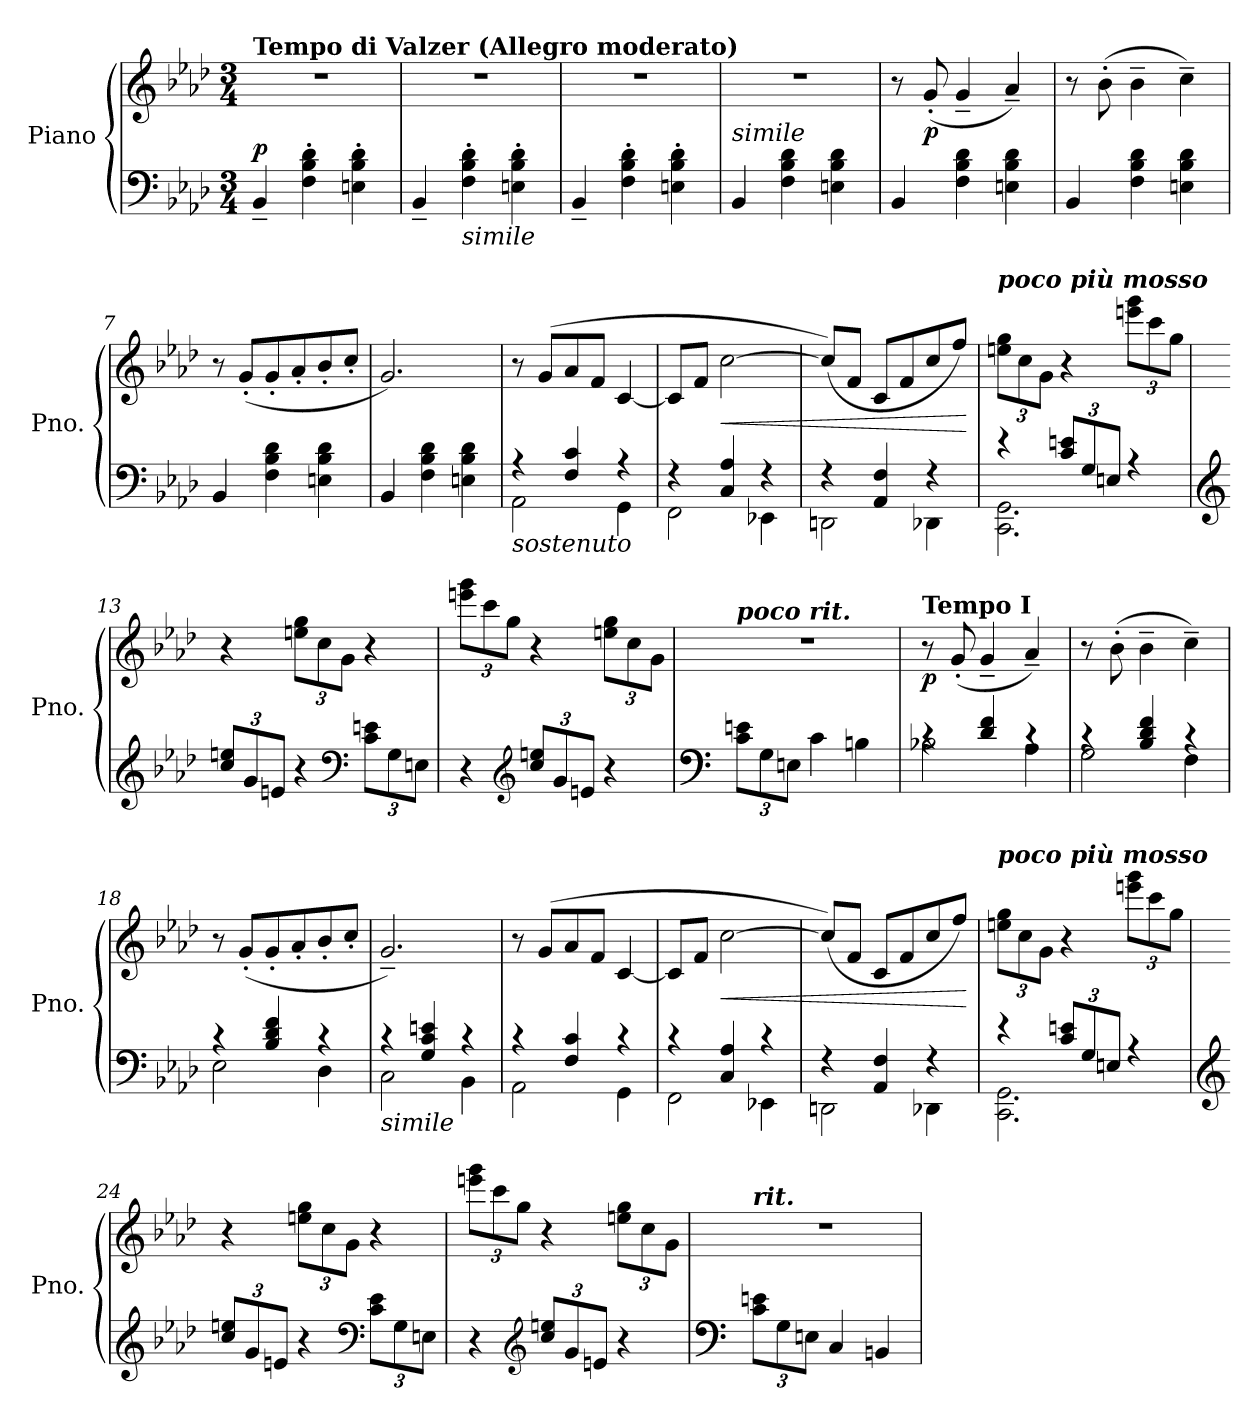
**kern	**kern	**dynam
*part1	*part1	*part1
*staff2	*staff1	*staff1/2
*I"Piano	*	*
*I'Pno.	*	*
*clefF4	*clefG2	*
*k[b-e-a-d-]	*k[b-e-a-d-]	*
*M3/4	*M3/4	*
=1	=1	=1
!	!LO:TX:a:B:t=Tempo di Valzer (Allegro moderato)	!
!	!	!LO:DY:a=2
4BB-~/	2.r	p
4F\' 4B-\' 4d-\'	.	.
4En\' 4B-\' 4d-\'	.	.
=2	=2	=2
4BB-~/	2.r	.
!LO:TX:b:i:t=simile	!	!
4F\' 4B-\' 4d-\'	.	.
4En\' 4B-\' 4d-\'	.	.
=3	=3	=3
4BB-~/	2.r	.
4F\' 4B-\' 4d-\'	.	.
4En\' 4B-\' 4d-\'	.	.
=4	=4	=4
!LO:TX:a:i:t=simile	!	!
4BB-/	2.r	.
4F\ 4B-\ 4d-\	.	.
4En\ 4B-\ 4d-\	.	.
=5	=5	=5
4BB-/	8r	.
!	!	!LO:DY:b
.	(<8g'/	p
4F\ 4B-\ 4d-\	4g~/	.
4En\ 4B-\ 4d-\	4a-~/)	.
=6	=6	=6
4BB-/	8r	.
.	(>8b-'\	.
4F\ 4B-\ 4d-\	4b-~\	.
4En\ 4B-\ 4d-\	4cc~\)	.
!!LO:LB:g=z
=7	=7	=7
4BB-/	8r	.
.	(<8g'/L	.
4F\ 4B-\ 4d-\	8g'/	.
.	8a-'/	.
4En\ 4B-\ 4d-\	8b-'/	.
.	8cc'/J	.
=8	=8	=8
4BB-/	2.g/)	.
4F\ 4B-\ 4d-\	.	.
4En\ 4B-\ 4d-\	.	.
=9	=9	=9
*^	*	*
!LO:TX:b:i:t=sostenuto	!	!	!
4r	2AA-\	8r	.
.	.	(>8g/L	.
4F/ 4c/	.	8a-/	.
.	.	8f/J	.
4r	4GG\	[4c/	.
=10	=10	=10	=10
4r	2FF\	8c/L]	.
.	.	8f/J	.
!	!	!	!LO:HP:b
4C/ 4A-/	.	[2cc\	<
4r	4EE-X\	.	.
=11	=11	=11	=11
4r	2DDn\	(<8cc/L])	.
.	.	8f/J	.
4AA-/ 4F/	.	8c/L	.
.	.	8f/	.
4r	4DD-X\	8cc/	.
.	.	8ff/J)	.
*v	*v	*	*
.	.	[
!!LO:LB:g=z
=12	=12	=12
*^	*	*
*	*	*Xbrackettup	*
!	!	!LO:TX:a:Bi:t=poco più mosso	!
!	!	!	!LO:DY:b
!	!	!	!LO:DY:n=1:b
4r	2.CC\ 2.GG\	(>12een\ 12gg\L	pp other-dynamics
.	.	12cc\	.
.	.	12g\J	.
*Xbrackettup	*	*	*
12c/ 12en/L	.	4r	.
12G/	.	.	.
12En/J)	.	.	.
4r	.	(>12eeen\ 12ggg\L	.
.	.	12ccc\	.
.	.	12gg\J	.
*v	*v	*	*
=13	=13	=13
*clefG2	*	*
12cc/ 12een/L	4r	.
12g/	.	.
12en/J)	.	.
4r	(>12een\ 12gg\L	.
.	12cc\	.
.	12g\J	.
*clefF4	*	*
12c\ 12en\L	4r	.
12G\	.	.
12En\J)	.	.
=14	=14	=14
4r	(>12eeen\ 12ggg\L	.
.	12ccc\	.
.	12gg\J	.
*clefG2	*	*
12cc/ 12een/L	4r	.
12g/	.	.
12en/J)	.	.
4r	(>12een\ 12gg\L	.
.	12cc\	.
.	12g\J	.
=15	=15	=15
*clefF4	*	*
!	!LO:TX:a:Bi:t=poco rit.	!
12c\ 12en\L	2.r	.
12G\	.	.
12En\J)	.	.
4c\	.	.
4Bn\	.	.
!!LO:LB:g=z
=16	=16	=16
*^	*	*
!	!	!LO:TX:a:B:t=Tempo I	!
!	!	!	!LO:DY:b
4rc	2B-X\	8r	p
.	.	(<8g'/	.
4d-/ 4f/	.	4g~/	.
4rc	4A-\	4a-~/)	.
=17	=17	=17	=17
4rc	2G\	8r	.
.	.	(>8b-'\	.
4B-/ 4d-/ 4f/	.	4b-~\	.
4rc	4F\	4cc~\)	.
=18	=18	=18	=18
4rc	2E-\	8r	.
.	.	(<8g'/L	.
4B-/ 4d-/ 4f/	.	8g'/	.
.	.	8a-'/	.
4rc	4D-\	8b-'/	.
.	.	8cc'/J	.
=19	=19	=19	=19
!LO:TX:b:i:t=simile	!	!	!
4rc	2C\	2.g~/)	.
4G/ 4c/ 4en/	.	.	.
4rc	4BB-\	.	.
=20	=20	=20	=20
4rc	2AA-\	8r	.
.	.	(>8g/L	.
4F/ 4c/	.	8a-/	.
.	.	8f/J	.
4rc	4GG\	[4c/	.
=21	=21	=21	=21
4rc	2FF\	8c/L]	.
.	.	8f/J	.
!	!	!	!LO:HP:b
4C/ 4A-/	.	[2cc\	<
4rc	4EE-X\	.	.
!!LO:PB:g=z
=22	=22	=22	=22
4r	2DDn\	(<8cc/L])	.
.	.	8f/J	.
4AA-/ 4F/	.	8c/L	.
.	.	8f/	.
4r	4DD-X\	8cc/	.
.	.	8ff/J)	.
*v	*v	*	*
.	.	[
=23	=23	=23
*^	*	*
!	!	!LO:TX:a:Bi:t=poco più mosso	!
4r	2.CC\ 2.GG\	(>12een\ 12gg\L	.
.	.	12cc\	.
.	.	12g\J	.
12c/ 12en/L	.	4r	.
12G/	.	.	.
12En/J)	.	.	.
4r	.	(>12eeen\ 12ggg\L	.
.	.	12ccc\	.
.	.	12gg\J	.
*v	*v	*	*
=24	=24	=24
*clefG2	*	*
12cc/ 12een/L	4r	.
12g/	.	.
12en/J)	.	.
4r	(>12een\ 12gg\L	.
.	12cc\	.
.	12g\J	.
*clefF4	*	*
12c\ 12e\L	4r	.
12G\	.	.
12En\J)	.	.
=25	=25	=25
4r	(>12eeen\ 12ggg\L	.
.	12ccc\	.
.	12gg\J	.
*clefG2	*	*
12cc/ 12een/L	4r	.
12g/	.	.
12en/J)	.	.
4r	(>12een\ 12gg\L	.
.	12cc\	.
.	12g\J	.
!!LO:LB:g=z
=26	=26	=26
*clefF4	*	*
!	!LO:TX:a:Bi:t=rit.	!
12c\ 12en\L	2.r	.
12G\	.	.
12En\J	.	.
4C/	.	.
4BBn/)	.	.
=	=	=
*-	*-	*-
